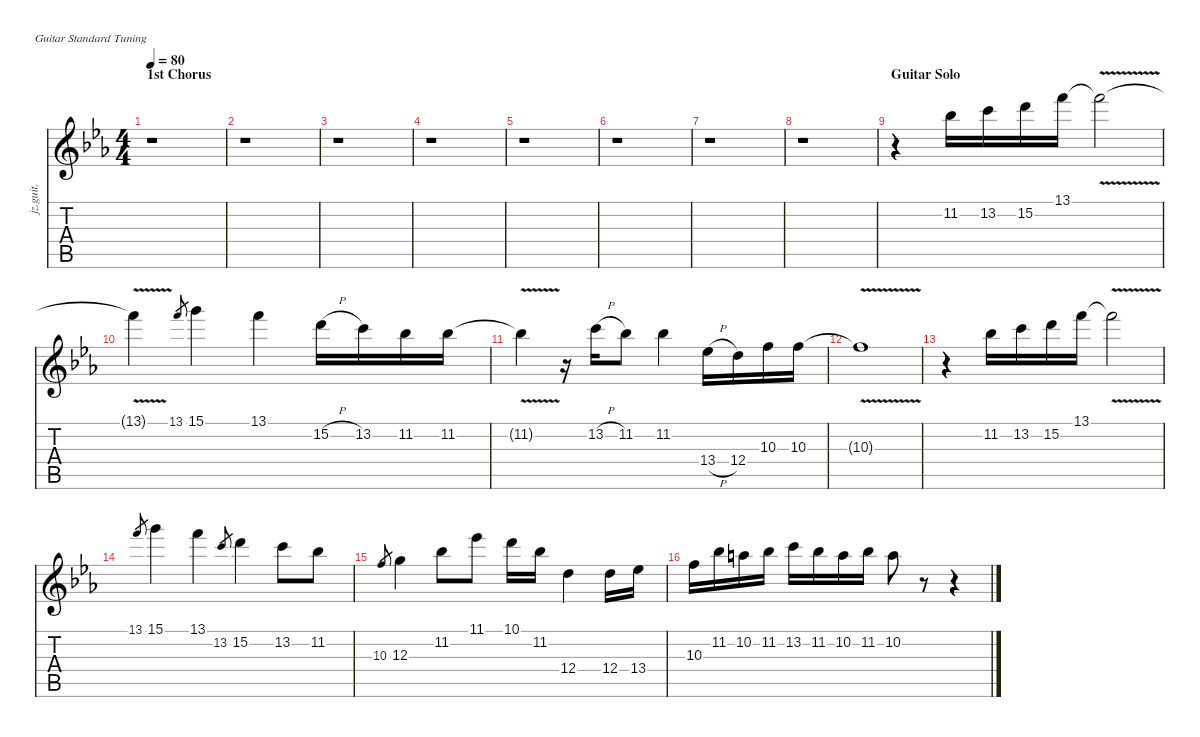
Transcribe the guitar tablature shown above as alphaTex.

\defaultSystemsLayout 4
\hideDynamics
\bracketExtendMode nobrackets
\otherSystemsTrackNameOrientation horizontal
\track ("Buckingham Solo" "jz.guit.") {instrument electricguitarjazz}
\staff {score tabs}
\tuning (E4 B3 G3 D3 A2 E2)
\ts (4 4)
\section ("" "1st Chorus")
\tempo 80
\clef g2
\ks eb
r.1{dy f beam Down} |
r.1{beam Down} |
r.1{beam Down} |
r.1{beam Down} |
r.1{beam Down} |
r.1{beam Down} |
r.1{beam Down} |
r.1{beam Down} |
\section ("" "Guitar Solo")
r.4{beam Down} 11.2{acc b}.16{beam Down} 13.2{acc forcenatural}.16{beam Down} 15.2{acc forcenatural}.16{beam Down} 13.1{acc forcenatural}.16{beam Down} 13.1{v t acc forcenatural}.2{beam Down} |
13.1{t acc forcenatural}.4{beam Down} 13.1{acc forcenatural}.8{gr beam Up} 15.1{acc forcenatural}.4{beam Down} 13.1{acc forcenatural}.4{beam Down} 15.2{h acc forcenatural}.16{beam Down} 13.2{acc forcenatural}.16{beam Down} 11.2{acc b}.16{beam Down} 11.2{acc b}.16{beam Down} |
11.2{v t acc b}.4{beam Down} r.16{beam Down} 13.2{h acc forcenatural}.16{beam Down} 11.2{acc b}.8{beam Down} 11.2{acc b}.4{beam Down} 13.4{h acc b}.16{beam Down} 12.4{acc forcenatural}.16{beam Down} 10.3{acc forcenatural}.16{beam Down} 10.3{acc forcenatural}.16{beam Down} |
10.3{v t acc forcenatural}.1{beam Down} |
r.4{beam Down} 11.2{acc b}.16{beam Down} 13.2{acc forcenatural}.16{beam Down} 15.2{acc forcenatural}.16{beam Down} 13.1{acc forcenatural}.16{beam Down} 13.1{v t acc forcenatural}.2{beam Down} |
13.1{acc forcenatural}.8{gr beam Up} 15.1{acc forcenatural}.4{beam Down} 13.1{acc forcenatural}.4{beam Down} 13.2{acc forcenatural}.8{gr beam Up} 15.2{acc forcenatural}.4{beam Down} 13.2{acc forcenatural}.8{beam Down} 11.2{acc b}.8{beam Down} |
10.3{acc forcenatural}.8{gr beam Up} 12.3{acc forcenatural}.4{beam Down} 11.2{acc b}.8{beam Down} 11.1{acc b}.8{beam Down} 10.1{acc forcenatural}.16{beam Down} 11.2{acc b}.16{beam Down} 12.4{acc forcenatural}.4{beam Down} 12.4{acc forcenatural}.16{beam Down} 13.4{acc b}.16{beam Down} |
10.3{acc forcenatural}.16{beam Down} 11.2{acc b}.16{beam Down} 10.2{acc forcenatural}.16{beam Down} 11.2{acc b}.16{beam Down} 13.2{acc forcenatural}.16{beam Down} 11.2{acc b}.16{beam Down} 10.2{acc forcenatural}.16{beam Down} 11.2{acc b}.16{beam Down} 10.2{acc forcenatural}.8{beam Down} r.8{beam Down} r.4{beam Down}
